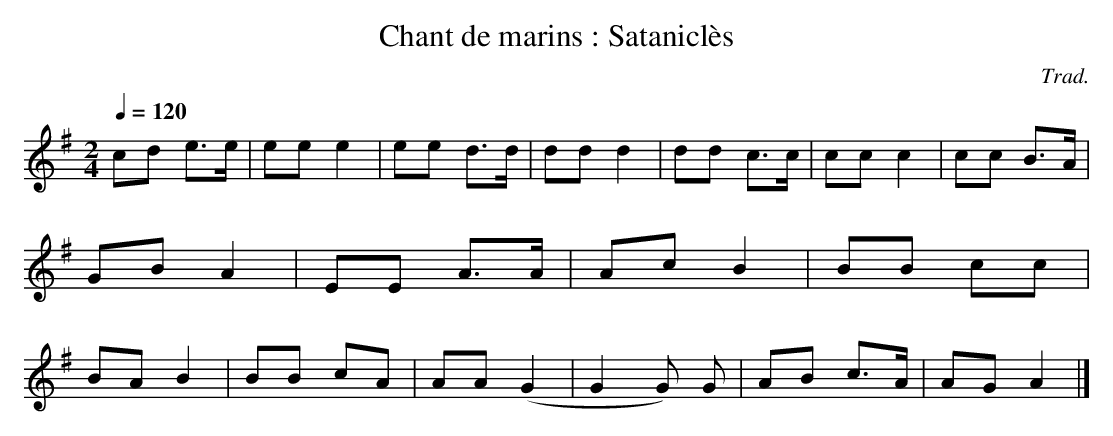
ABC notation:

X:1
T:Chant de marins : Sataniclès
E:12
C:Trad.
Q:1/4=120
M:2/4
L:1/8
K:G
cd e>e | ee e2 | ee d>d | dd d2 | dd c>c | cc c2 | \
cc B>A | GB A2 | EE A>A | Ac B2 | BB cc | BA B2 | \
BB cA | AA (G2 | G2 G) G | AB c>A | AG A2 |]
